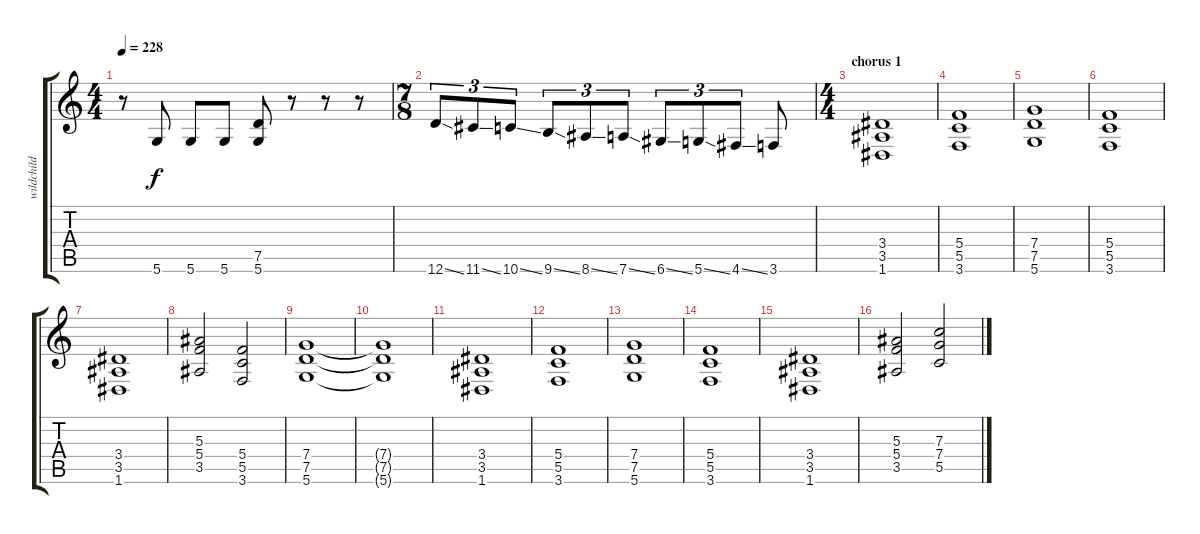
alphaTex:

\track ("wildchild" "wildchild") {instrument overdrivenguitar}
\staff {score tabs}
\tuning (D4 A3 F3 C3 G2 D2) {hide}
\ts (4 4)
\tempo 228
\clef g2
\ks c
r.8{dy f} 5.6.8 5.6.8 5.6.8 (7.5 5.6).8 r.8 r.8 r.8 |
\ts (7 8)
12.6{ss}.8{tu (3 2)} 11.6{ss}.8{tu (3 2)} 10.6{ss}.8{tu (3 2)} 9.6{ss}.8{tu (3 2)} 8.6{ss}.8{tu (3 2)} 7.6{ss}.8{tu (3 2)} 6.6{ss}.8{tu (3 2)} 5.6{ss}.8{tu (3 2)} 4.6{ss}.8{tu (3 2)} 3.6.8 |
\ts (4 4)
\section ("" "chorus 1")
(3.4 3.5 1.6).1 |
(5.4 5.5 3.6).1 |
(7.4 7.5 5.6).1 |
(5.4 5.5 3.6).1 |
(3.4 3.5 1.6).1 |
(5.3 5.4 3.5).2 (5.4 5.5 3.6).2 |
(7.4 7.5 5.6).1 |
(7.4{t} 7.5{t} 5.6{t}).1 |
(3.4 3.5 1.6).1 |
(5.4 5.5 3.6).1 |
(7.4 7.5 5.6).1 |
(5.4 5.5 3.6).1 |
(3.4 3.5 1.6).1 |
(5.3 5.4 3.5).2 (7.3 7.4 5.5).2
